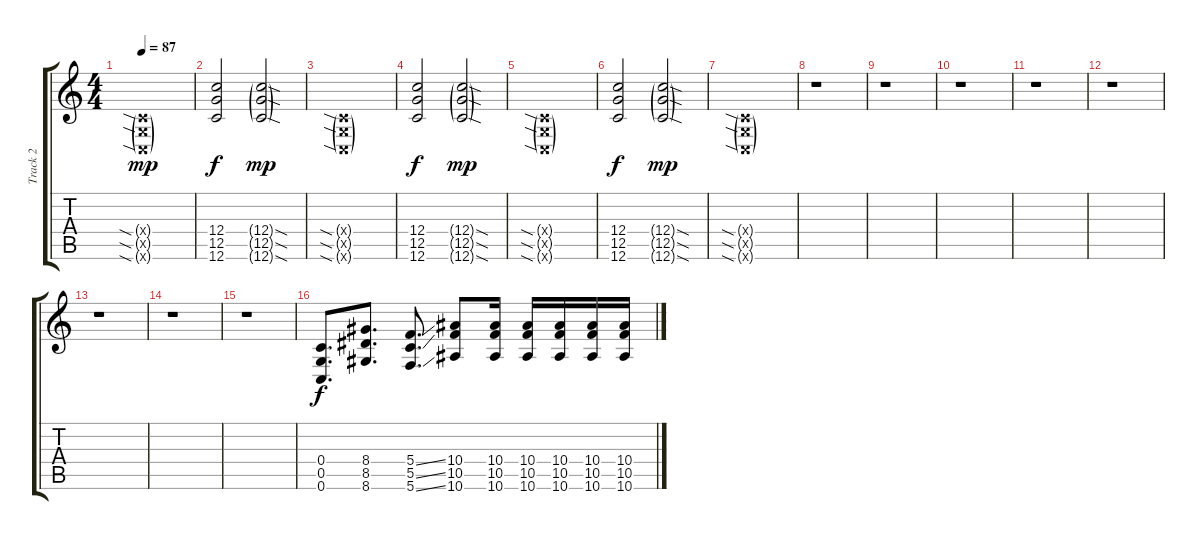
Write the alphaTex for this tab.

\track ("Track 2" "Track 2") {instrument distortionguitar}
\staff {score tabs}
\tuning (D4 A3 F3 C3 G2 C2) {hide}
\ts (4 4)
\tempo 87
\clef g2
\ks c
(0.4{sia g x} 0.5{sia g x} 0.6{sia g x}).1{dy mp} |
(12.4 12.5 12.6).2{dy f} (12.4{sod g} 12.5{sod g} 12.6{sod g}).2{dy mp} |
(0.4{sia g x} 0.5{sia g x} 0.6{sia g x}).1 |
(12.4 12.5 12.6).2{dy f} (12.4{sod g} 12.5{sod g} 12.6{sod g}).2{dy mp} |
(0.4{sia g x} 0.5{sia g x} 0.6{sia g x}).1 |
(12.4 12.5 12.6).2{dy f} (12.4{sod g} 12.5{sod g} 12.6{sod g}).2{dy mp} |
(0.4{sia g x} 0.5{sia g x} 0.6{sia g x}).1 |
r.1 |
r.1 |
r.1 |
r.1 |
r.1 |
r.1 |
r.1 |
r.1 |
(0.4 0.5 0.6).8{d dy f} (8.4 8.5 8.6).8{d} (5.4{ss} 5.5{ss} 5.6{ss}).8{d} (10.4 10.5 10.6).8 (10.4 10.5 10.6).16 (10.4 10.5 10.6).16 (10.4 10.5 10.6).16 (10.4 10.5 10.6).16 (10.4 10.5 10.6).16
